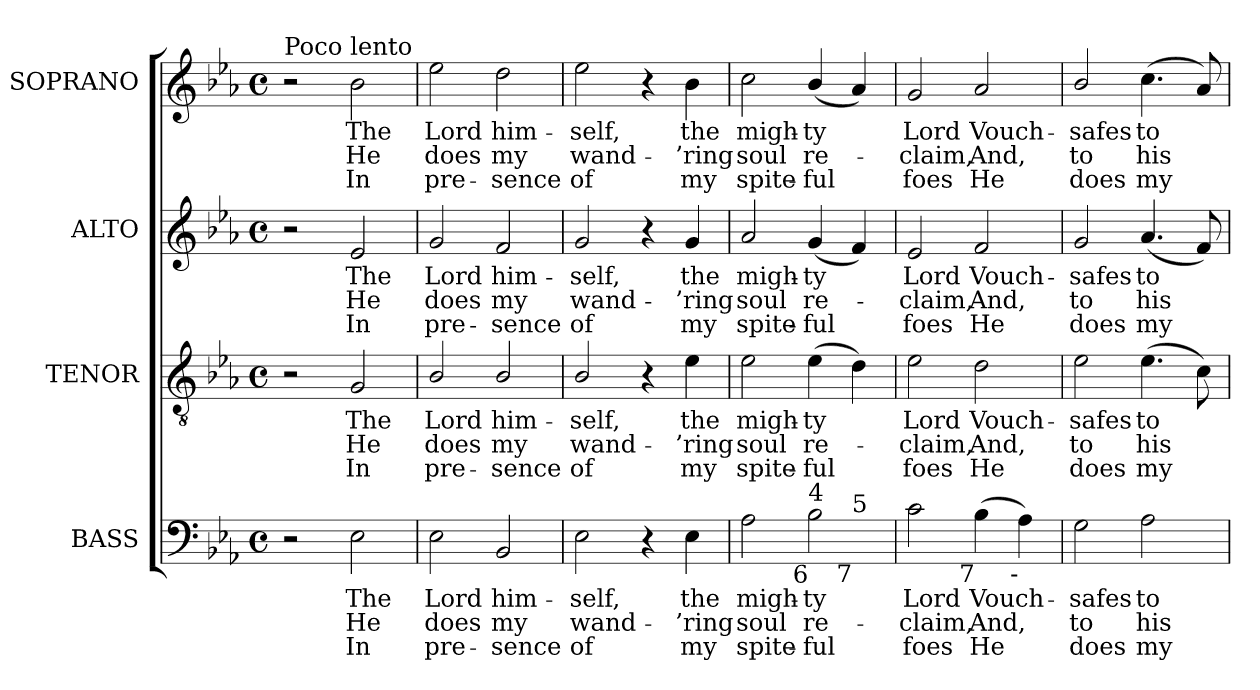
**kern	**text	**text	**text	**kern	**text	**text	**text	**kern	**text	**text	**text	**kern	**text	**text	**text
*part4	*part4	*part4	*part4	*part3	*part3	*part3	*part3	*part2	*part2	*part2	*part2	*part1	*part1	*part1	*part1
*staff4	*staff4	*staff4	*staff4	*staff3	*staff3	*staff3	*staff3	*staff2	*staff2	*staff2	*staff2	*staff1	*staff1	*staff1	*staff1
*I"BASS	*	*	*	*I"TENOR	*	*	*	*I"ALTO	*	*	*	*I"SOPRANO	*	*	*
*I'B.	*	*	*	*I'T.	*	*	*	*I'A.	*	*	*	*I'S.	*	*	*
!!LO:PB:g=z
*clefF4	*	*	*	*clefGv2	*	*	*	*clefG2	*	*	*	*clefG2	*	*	*
*	*	*	*	*ITrd7c12	*	*	*	*	*	*	*	*	*	*	*
*k[b-e-a-]	*	*	*	*k[b-e-a-]	*	*	*	*k[b-e-a-]	*	*	*	*k[b-e-a-]	*	*	*
*E-:	*	*	*	*E-:	*	*	*	*E-:	*	*	*	*E-:	*	*	*
*M4/4	*	*	*	*M4/4	*	*	*	*M4/4	*	*	*	*M4/4	*	*	*
*met(c)	*	*	*	*met(c)	*	*	*	*met(c)	*	*	*	*met(c)	*	*	*
=1	=1	=1	=1	=1	=1	=1	=1	=1	=1	=1	=1	=1	=1	=1	=1
!	!	!	!	!	!	!	!	!	!	!	!	!LO:TX:a:t=Poco lento	!	!	!
2r	.	.	.	2r	.	.	.	2r	.	.	.	2r	.	.	.
!	!LO:LY:b:color=#000000	!LO:LY:b:color=#000000	!LO:LY:b:color=#000000	!	!	!	!	!	!	!	!	!	!	!	!
!	!	!	!	!	!LO:LY:b:color=#000000	!LO:LY:b:color=#000000	!LO:LY:b:color=#000000	!	!	!	!	!	!	!	!
!	!	!	!	!	!	!	!	!	!LO:LY:b:color=#000000	!LO:LY:b:color=#000000	!LO:LY:b:color=#000000	!	!	!	!
!	!	!	!	!	!	!	!	!	!	!	!	!	!LO:LY:b:color=#000000	!LO:LY:b:color=#000000	!LO:LY:b:color=#000000
2E-i\	The	He	In	2GGi/	The	He	In	2e-i/	The	He	In	2b-i\	The	He	In
=2	=2	=2	=2	=2	=2	=2	=2	=2	=2	=2	=2	=2	=2	=2	=2
!	!LO:LY:b:color=#000000	!LO:LY:b:color=#000000	!LO:LY:b:color=#000000	!	!	!	!	!	!	!	!	!	!	!	!
!	!	!	!	!	!LO:LY:b:color=#000000	!LO:LY:b:color=#000000	!LO:LY:b:color=#000000	!	!	!	!	!	!	!	!
!	!	!	!	!	!	!	!	!	!LO:LY:b:color=#000000	!LO:LY:b:color=#000000	!LO:LY:b:color=#000000	!	!	!	!
!	!	!	!	!	!	!	!	!	!	!	!	!	!LO:LY:b:color=#000000	!LO:LY:b:color=#000000	!LO:LY:b:color=#000000
2E-i\	Lord	does	pre-	2BB-i/	Lord	does	pre-	2gi/	Lord	does	pre-	2ee-i\	Lord	does	pre-
!	!LO:LY:b:color=#000000	!LO:LY:b:color=#000000	!LO:LY:b:color=#000000	!	!	!	!	!	!	!	!	!	!	!	!
!	!	!	!	!	!LO:LY:b:color=#000000	!LO:LY:b:color=#000000	!LO:LY:b:color=#000000	!	!	!	!	!	!	!	!
!	!	!	!	!	!	!	!	!	!LO:LY:b:color=#000000	!LO:LY:b:color=#000000	!LO:LY:b:color=#000000	!	!	!	!
!	!	!	!	!	!	!	!	!	!	!	!	!	!LO:LY:b:color=#000000	!LO:LY:b:color=#000000	!LO:LY:b:color=#000000
2BB-i/	him-	my	-sence	2BB-i/	him-	my	-sence	2fi/	him-	my	-sence	2ddi\	him-	my	-sence
=3	=3	=3	=3	=3	=3	=3	=3	=3	=3	=3	=3	=3	=3	=3	=3
!	!LO:LY:b:color=#000000	!LO:LY:b:color=#000000	!LO:LY:b:color=#000000	!	!	!	!	!	!	!	!	!	!	!	!
!	!	!	!	!	!LO:LY:b:color=#000000	!LO:LY:b:color=#000000	!LO:LY:b:color=#000000	!	!	!	!	!	!	!	!
!	!	!	!	!	!	!	!	!	!LO:LY:b:color=#000000	!LO:LY:b:color=#000000	!LO:LY:b:color=#000000	!	!	!	!
!	!	!	!	!	!	!	!	!	!	!	!	!	!LO:LY:b:color=#000000	!LO:LY:b:color=#000000	!LO:LY:b:color=#000000
2E-i\	-self,	wand-	of	2BB-i/	-self,	wand-	of	2gi/	-self,	wand-	of	2ee-i\	-self,	wand-	of
4r	.	.	.	4r	.	.	.	4r	.	.	.	4r	.	.	.
!	!LO:LY:b:color=#000000	!LO:LY:b:color=#000000	!LO:LY:b:color=#000000	!	!	!	!	!	!	!	!	!	!	!	!
!	!	!	!	!	!LO:LY:b:color=#000000	!LO:LY:b:color=#000000	!LO:LY:b:color=#000000	!	!	!	!	!	!	!	!
!	!	!	!	!	!	!	!	!	!LO:LY:b:color=#000000	!LO:LY:b:color=#000000	!LO:LY:b:color=#000000	!	!	!	!
!	!	!	!	!	!	!	!	!	!	!	!	!	!LO:LY:b:color=#000000	!LO:LY:b:color=#000000	!LO:LY:b:color=#000000
4E-i\	the	-’ring	my	4E-i\	the	-’ring	my	4gi/	the	-’ring	my	4b-i\	the	-’ring	my
=4	=4	=4	=4	=4	=4	=4	=4	=4	=4	=4	=4	=4	=4	=4	=4
!	!LO:LY:b:color=#000000	!LO:LY:b:color=#000000	!LO:LY:b:color=#000000	!	!	!	!	!	!	!	!	!	!	!	!
!	!	!	!	!	!LO:LY:b:color=#000000	!LO:LY:b:color=#000000	!LO:LY:b:color=#000000	!	!	!	!	!	!	!	!
!	!	!	!	!	!	!	!	!	!LO:LY:b:color=#000000	!LO:LY:b:color=#000000	!LO:LY:b:color=#000000	!	!	!	!
!	!	!	!	!	!	!	!	!	!	!	!	!	!LO:LY:b:color=#000000	!LO:LY:b:color=#000000	!LO:LY:b:color=#000000
*^	*	*	*	*	*	*	*	*	*	*	*	*	*	*	*
2A-i\	2.ryy	migh-	soul	spite-	2E-i\	migh-	soul	spite-	2a-i/	migh-	soul	spite-	2cci\	migh-	soul	spite-
!	!	!LO:LY:b:color=#000000	!LO:LY:b:color=#000000	!LO:LY:b:color=#000000	!	!	!	!	!	!	!	!	!	!	!	!
!	!	!	!	!	!	!LO:LY:b:color=#000000	!LO:LY:b:color=#000000	!LO:LY:b:color=#000000	!	!	!	!	!	!	!	!
!	!	!	!	!	!	!	!	!	!	!LO:LY:b:color=#000000	!LO:LY:b:color=#000000	!LO:LY:b:color=#000000	!	!	!	!
!LO:TX:b:rj:t=6	!	!	!	!	!	!	!	!	!	!	!	!	!	!	!	!
!LO:TX:t=4	!	!	!	!	!	!	!	!	!	!	!	!	!	!	!	!
!	!	!	!	!	!	!	!	!	!	!	!	!	!	!LO:LY:b:color=#000000	!LO:LY:b:color=#000000	!LO:LY:b:color=#000000
2B-i\	.	-ty	re-	-ful	(4E-i\	-ty	re-	-ful	(4gi/	-ty	re-	-ful	(4b-i/	-ty	re-	-ful
!	!LO:TX:b:rj:t=7	!	!	!	!	!	!	!	!	!	!	!	!	!	!	!
!	!LO:TX:t=5	!	!	!	!	!	!	!	!	!	!	!	!	!	!	!
.	4ryy	.	.	.	4Di\)	.	.	.	4fi/)	.	.	.	4a-i/)	.	.	.
*v	*v	*	*	*	*	*	*	*	*	*	*	*	*	*	*	*
=5	=5	=5	=5	=5	=5	=5	=5	=5	=5	=5	=5	=5	=5	=5	=5
*^	*	*	*	*	*	*	*	*	*	*	*	*	*	*	*
!	!	!LO:LY:b:color=#000000	!LO:LY:b:color=#000000	!LO:LY:b:color=#000000	!	!	!	!	!	!	!	!	!	!	!	!
*v	*v	*	*	*	*	*	*	*	*	*	*	*	*	*	*	*
*^	*	*	*	*	*	*	*	*	*	*	*	*	*	*	*
!	!	!	!	!	!	!LO:LY:b:color=#000000	!LO:LY:b:color=#000000	!LO:LY:b:color=#000000	!	!	!	!	!	!	!	!
*v	*v	*	*	*	*	*	*	*	*	*	*	*	*	*	*	*
*^	*	*	*	*	*	*	*	*	*	*	*	*	*	*	*
!	!	!	!	!	!	!	!	!	!	!LO:LY:b:color=#000000	!LO:LY:b:color=#000000	!LO:LY:b:color=#000000	!	!	!	!
*v	*v	*	*	*	*	*	*	*	*	*	*	*	*	*	*	*
*^	*	*	*	*	*	*	*	*	*	*	*	*	*	*	*
!	!	!	!	!	!	!	!	!	!	!	!	!	!	!LO:LY:b:color=#000000	!LO:LY:b:color=#000000	!LO:LY:b:color=#000000
*v	*v	*	*	*	*	*	*	*	*	*	*	*	*	*	*	*
2ci\	Lord	-claim,	foes	2E-i\	Lord	-claim,	foes	2e-i/	Lord	-claim,	foes	2gi/	Lord	-claim,	foes
!	!LO:LY:b:color=#000000	!LO:LY:b:color=#000000	!LO:LY:b:color=#000000	!	!	!	!	!	!	!	!	!	!	!	!
!	!	!	!	!	!LO:LY:b:color=#000000	!LO:LY:b:color=#000000	!LO:LY:b:color=#000000	!	!	!	!	!	!	!	!
!	!	!	!	!	!	!	!	!	!LO:LY:b:color=#000000	!LO:LY:b:color=#000000	!LO:LY:b:color=#000000	!	!	!	!
!LO:TX:b:rj:t=7	!	!	!	!	!	!	!	!	!	!	!	!	!	!	!
!	!	!	!	!	!	!	!	!	!	!	!	!	!LO:LY:b:color=#000000	!LO:LY:b:color=#000000	!LO:LY:b:color=#000000
(4B-i\	Vouch-	And,	He	2Di\	Vouch-	And,	He	2fi/	Vouch-	And,	He	2a-i/	Vouch-	And,	He
!LO:TX:b:rj:t=-	!	!	!	!	!	!	!	!	!	!	!	!	!	!	!
4A-i\)	.	.	.	.	.	.	.	.	.	.	.	.	.	.	.
=6	=6	=6	=6	=6	=6	=6	=6	=6	=6	=6	=6	=6	=6	=6	=6
!	!LO:LY:b:color=#000000	!LO:LY:b:color=#000000	!LO:LY:b:color=#000000	!	!	!	!	!	!	!	!	!	!	!	!
!	!	!	!	!	!LO:LY:b:color=#000000	!LO:LY:b:color=#000000	!LO:LY:b:color=#000000	!	!	!	!	!	!	!	!
!	!	!	!	!	!	!	!	!	!LO:LY:b:color=#000000	!LO:LY:b:color=#000000	!LO:LY:b:color=#000000	!	!	!	!
!	!	!	!	!	!	!	!	!	!	!	!	!	!LO:LY:b:color=#000000	!LO:LY:b:color=#000000	!LO:LY:b:color=#000000
2Gi\	-safes	to	does	2E-i\	-safes	to	does	2gi/	-safes	to	does	2b-i/	-safes	to	does
!	!LO:LY:b:color=#000000	!LO:LY:b:color=#000000	!LO:LY:b:color=#000000	!	!	!	!	!	!	!	!	!	!	!	!
!	!	!	!	!	!LO:LY:b:color=#000000	!LO:LY:b:color=#000000	!LO:LY:b:color=#000000	!	!	!	!	!	!	!	!
!	!	!	!	!	!	!	!	!	!LO:LY:b:color=#000000	!LO:LY:b:color=#000000	!LO:LY:b:color=#000000	!	!	!	!
!	!	!	!	!	!	!	!	!	!	!	!	!	!LO:LY:b:color=#000000	!LO:LY:b:color=#000000	!LO:LY:b:color=#000000
2A-i\	to	his	my	(4.E-i\	to	his	my	(4.a-i/	to	his	my	(4.cci\	to	his	my
.	.	.	.	8Ci\)	.	.	.	8fi/)	.	.	.	8a-i/)	.	.	.
=	=	=	=	=	=	=	=	=	=	=	=	=	=	=	=
*-	*-	*-	*-	*-	*-	*-	*-	*-	*-	*-	*-	*-	*-	*-	*-
